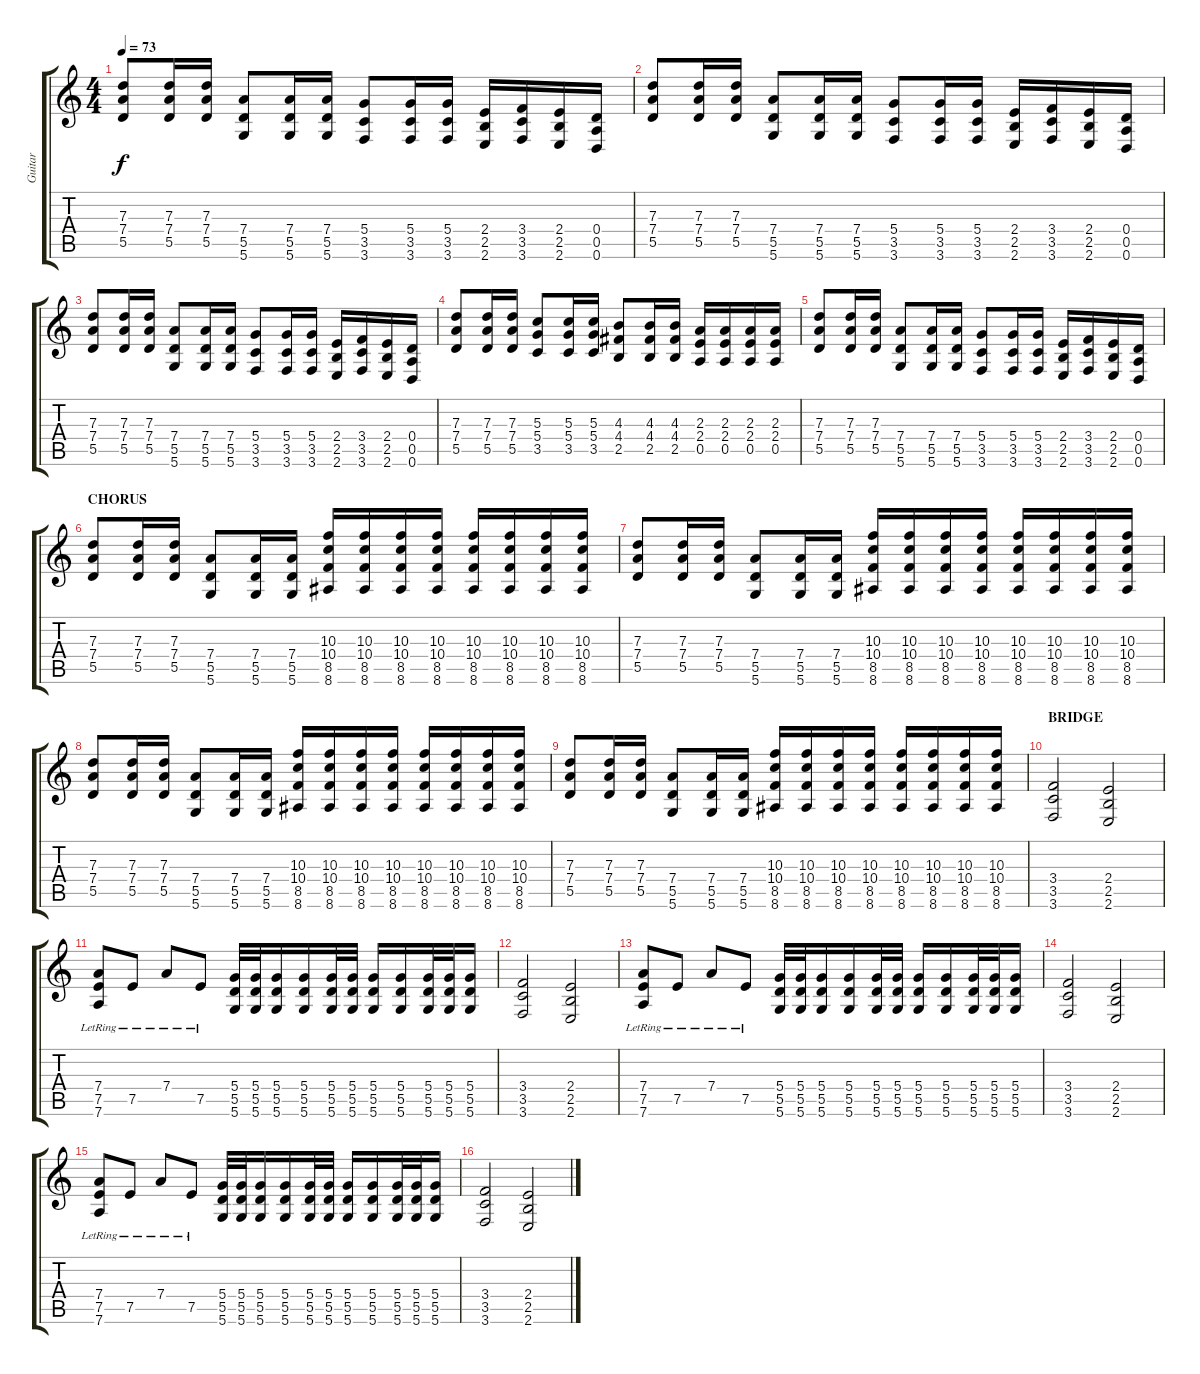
\track ("Guitar" "Guitar") {instrument distortionguitar}
\staff {score tabs}
\tuning (E4 B3 G3 D3 A2 D2) {hide}
\ts (4 4)
\tempo 73
\clef g2
\ks c
(7.3 7.4 5.5).8{dy f} (7.3 7.4 5.5).16 (7.3 7.4 5.5).16 (7.4 5.5 5.6).8 (7.4 5.5 5.6).16 (7.4 5.5 5.6).16 (5.4 3.5 3.6).8 (5.4 3.5 3.6).16 (5.4 3.5 3.6).16 (2.4 2.5 2.6).16 (3.4 3.5 3.6).16 (2.4 2.5 2.6).16 (0.4 0.5 0.6).16 |
(7.3 7.4 5.5).8 (7.3 7.4 5.5).16 (7.3 7.4 5.5).16 (7.4 5.5 5.6).8 (7.4 5.5 5.6).16 (7.4 5.5 5.6).16 (5.4 3.5 3.6).8 (5.4 3.5 3.6).16 (5.4 3.5 3.6).16 (2.4 2.5 2.6).16 (3.4 3.5 3.6).16 (2.4 2.5 2.6).16 (0.4 0.5 0.6).16 |
(7.3 7.4 5.5).8 (7.3 7.4 5.5).16 (7.3 7.4 5.5).16 (7.4 5.5 5.6).8 (7.4 5.5 5.6).16 (7.4 5.5 5.6).16 (5.4 3.5 3.6).8 (5.4 3.5 3.6).16 (5.4 3.5 3.6).16 (2.4 2.5 2.6).16 (3.4 3.5 3.6).16 (2.4 2.5 2.6).16 (0.4 0.5 0.6).16 |
(7.3 7.4 5.5).8 (7.3 7.4 5.5).16 (7.3 7.4 5.5).16 (5.3 5.4 3.5).8 (5.3 5.4 3.5).16 (5.3 5.4 3.5).16 (4.3 4.4 2.5).8 (4.3 4.4 2.5).16 (4.3 4.4 2.5).16 (2.3 2.4 0.5).16 (2.3 2.4 0.5).16 (2.3 2.4 0.5).16 (2.3 2.4 0.5).16 |
(7.3 7.4 5.5).8 (7.3 7.4 5.5).16 (7.3 7.4 5.5).16 (7.4 5.5 5.6).8 (7.4 5.5 5.6).16 (7.4 5.5 5.6).16 (5.4 3.5 3.6).8 (5.4 3.5 3.6).16 (5.4 3.5 3.6).16 (2.4 2.5 2.6).16 (3.4 3.5 3.6).16 (2.4 2.5 2.6).16 (0.4 0.5 0.6).16 |
\section ("" "CHORUS")
(7.3 7.4 5.5).8 (7.3 7.4 5.5).16 (7.3 7.4 5.5).16 (7.4 5.5 5.6).8 (7.4 5.5 5.6).16 (7.4 5.5 5.6).16 (10.3 10.4 8.5 8.6).16 (10.3 10.4 8.5 8.6).16 (10.3 10.4 8.5 8.6).16 (10.3 10.4 8.5 8.6).16 (10.3 10.4 8.5 8.6).16 (10.3 10.4 8.5 8.6).16 (10.3 10.4 8.5 8.6).16 (10.3 10.4 8.5 8.6).16 |
(7.3 7.4 5.5).8 (7.3 7.4 5.5).16 (7.3 7.4 5.5).16 (7.4 5.5 5.6).8 (7.4 5.5 5.6).16 (7.4 5.5 5.6).16 (10.3 10.4 8.5 8.6).16 (10.3 10.4 8.5 8.6).16 (10.3 10.4 8.5 8.6).16 (10.3 10.4 8.5 8.6).16 (10.3 10.4 8.5 8.6).16 (10.3 10.4 8.5 8.6).16 (10.3 10.4 8.5 8.6).16 (10.3 10.4 8.5 8.6).16 |
(7.3 7.4 5.5).8 (7.3 7.4 5.5).16 (7.3 7.4 5.5).16 (7.4 5.5 5.6).8 (7.4 5.5 5.6).16 (7.4 5.5 5.6).16 (10.3 10.4 8.5 8.6).16 (10.3 10.4 8.5 8.6).16 (10.3 10.4 8.5 8.6).16 (10.3 10.4 8.5 8.6).16 (10.3 10.4 8.5 8.6).16 (10.3 10.4 8.5 8.6).16 (10.3 10.4 8.5 8.6).16 (10.3 10.4 8.5 8.6).16 |
(7.3 7.4 5.5).8 (7.3 7.4 5.5).16 (7.3 7.4 5.5).16 (7.4 5.5 5.6).8 (7.4 5.5 5.6).16 (7.4 5.5 5.6).16 (10.3 10.4 8.5 8.6).16 (10.3 10.4 8.5 8.6).16 (10.3 10.4 8.5 8.6).16 (10.3 10.4 8.5 8.6).16 (10.3 10.4 8.5 8.6).16 (10.3 10.4 8.5 8.6).16 (10.3 10.4 8.5 8.6).16 (10.3 10.4 8.5 8.6).16 |
\section ("" "BRIDGE")
(3.4 3.5 3.6).2 (2.4 2.5 2.6).2 |
(7.4{lr} 7.5{lr} 7.6{lr}).8 7.5{lr}.8 7.4{lr}.8 7.5{lr}.8 (5.4 5.5 5.6).32 (5.4 5.5 5.6).32 (5.4 5.5 5.6).16 (5.4 5.5 5.6).16 (5.4 5.5 5.6).32 (5.4 5.5 5.6).32 (5.4 5.5 5.6).16 (5.4 5.5 5.6).16 (5.4 5.5 5.6).32 (5.4 5.5 5.6).32 (5.4 5.5 5.6).16 |
(3.4 3.5 3.6).2 (2.4 2.5 2.6).2 |
(7.4{lr} 7.5{lr} 7.6{lr}).8 7.5{lr}.8 7.4{lr}.8 7.5{lr}.8 (5.4 5.5 5.6).32 (5.4 5.5 5.6).32 (5.4 5.5 5.6).16 (5.4 5.5 5.6).16 (5.4 5.5 5.6).32 (5.4 5.5 5.6).32 (5.4 5.5 5.6).16 (5.4 5.5 5.6).16 (5.4 5.5 5.6).32 (5.4 5.5 5.6).32 (5.4 5.5 5.6).16 |
(3.4 3.5 3.6).2 (2.4 2.5 2.6).2 |
(7.4{lr} 7.5{lr} 7.6{lr}).8 7.5{lr}.8 7.4{lr}.8 7.5{lr}.8 (5.4 5.5 5.6).32 (5.4 5.5 5.6).32 (5.4 5.5 5.6).16 (5.4 5.5 5.6).16 (5.4 5.5 5.6).32 (5.4 5.5 5.6).32 (5.4 5.5 5.6).16 (5.4 5.5 5.6).16 (5.4 5.5 5.6).32 (5.4 5.5 5.6).32 (5.4 5.5 5.6).16 |
(3.4 3.5 3.6).2 (2.4 2.5 2.6).2
